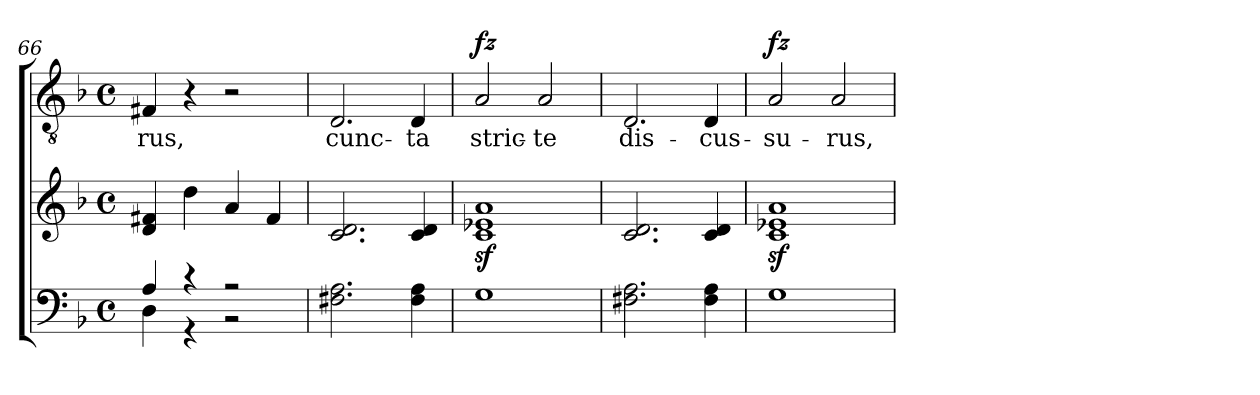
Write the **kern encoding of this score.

**kern	**kern	**kern	**text	**dynam
*part2	*part2	*part1	*part1	*part1
*staff3	*staff2	*staff1	*staff1	*staff1
*clefF4	*clefG2	*clefGv2	*	*
*k[b-]	*k[b-]	*k[b-]	*	*
*F:	*F:	*F:	*	*
*M4/4	*M4/4	*M4/4	*	*
*met(c)	*met(c)	*met(c)	*	*
=66	=66	=66	=66	=66
*^	*	*	*	*
!	!	!	!	!LO:LY:b	!
4A/	4D\	4d/ 4f#X/	4F#X/	-rus,	.
4r	4r	4dd\	4r	.	.
2r	2r	4a/	2r	.	.
.	.	4f#/	.	.	.
*v	*v	*	*	*	*
=67	=67	=67	=67	=67
!	!	!	!LO:LY:b	!
2.F#X\ 2.A\	2.c/ 2.d/	2.D/	cunc-	.
!	!	!	!LO:LY:b	!
4F#\ 4A\	4c/ 4d/	4D/	-ta	.
=68	=68	=68	=68	=68
!	!	!	!LO:LY:b	!LO:DY:a
1G	1cz< 1e-Xz< 1az<	2A/	stric-	fz
!	!	!	!LO:LY:b	!
.	.	2A/	-te	.
=69	=69	=69	=69	=69
!	!	!	!LO:LY:b	!
2.F#X\ 2.A\	2.c/ 2.d/	2.D/	dis-	.
!	!	!	!LO:LY:b	!
4F#\ 4A\	4c/ 4d/	4D/	-cus-	.
!!LO:PB:g=z
=70	=70	=70	=70	=70
!	!	!	!LO:LY:b	!LO:DY:a
1G	1cz< 1e-Xz< 1az<	2A/	-su-	fz
!	!	!	!LO:LY:b	!
.	.	2A/	-rus,	.
=	=	=	=	=
*-	*-	*-	*-	*-
